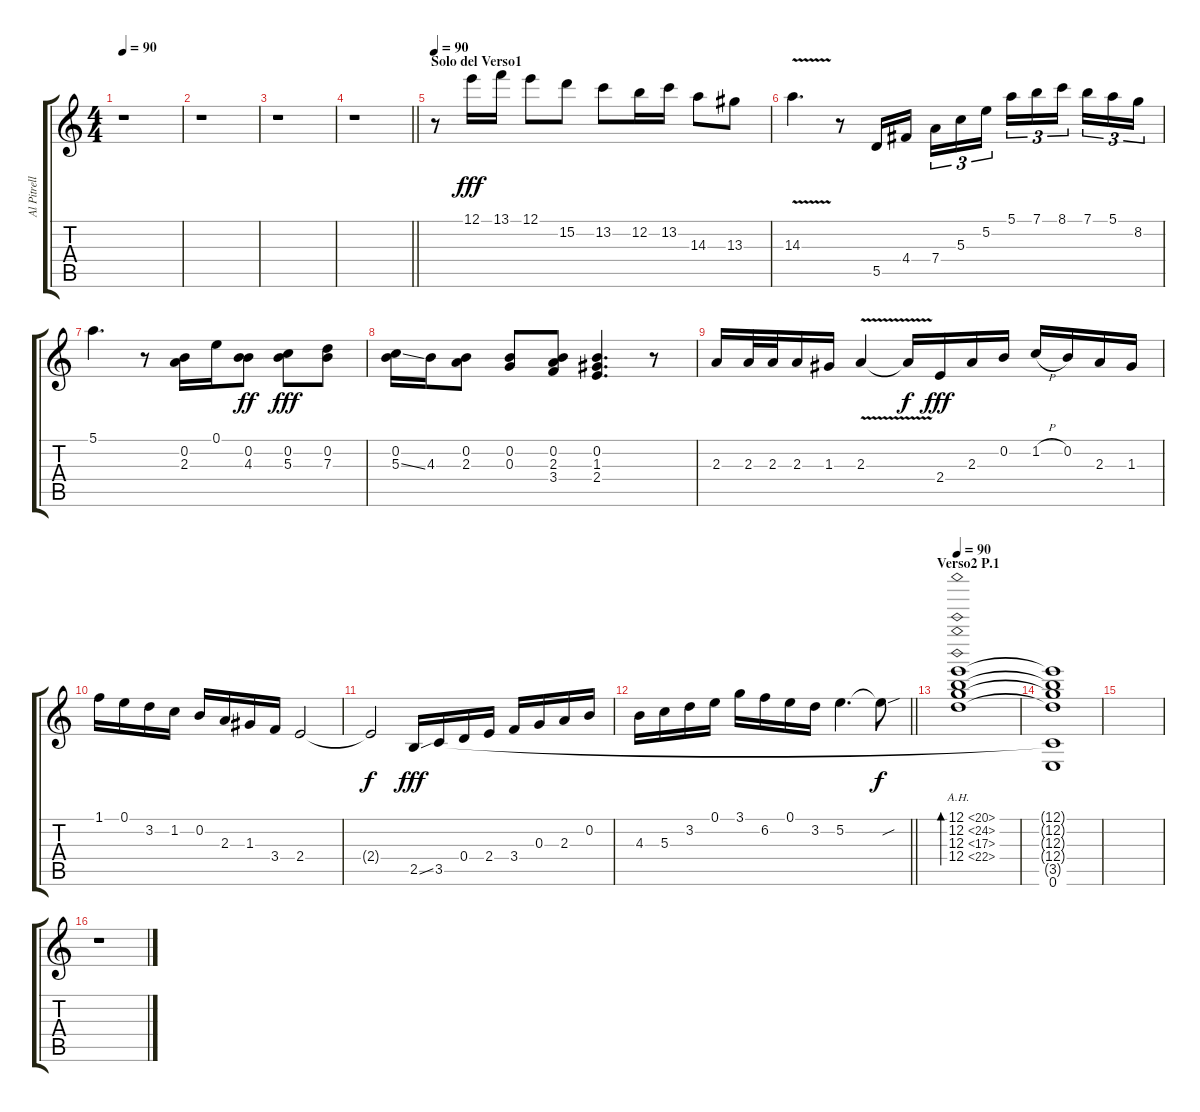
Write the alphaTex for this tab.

\track ("Al Pitrelli Solo" "Al Pitrell") {instrument distortionguitar}
\staff {score tabs}
\tuning (E4 B3 G3 D3 A2 E2) {hide}
\ts (4 4)
\tempo 90
\clef g2
\ks c
r.1{dy fff} |
r.1 |
r.1 |
\barLineRight lightlight
r.1 |
\section ("" "Solo del Verso1")
\tempo 90
r.8{instrument acousticguitarnylon} 12.1.16 13.1.16 12.1.8 15.2.8 13.2.8 12.2.16 13.2.16 14.3.8 13.3.8 |
14.3{v}.4{d} r.8 5.5.16 4.4.16{beam splitsecondary} 7.4.16{tu (3 2)} 5.3.16{tu (3 2)} 5.2.16{tu (3 2)} 5.1.16{tu (3 2)} 7.1.16{tu (3 2)} 8.1.16{tu (3 2) beam splitsecondary} 7.1.16{tu (3 2)} 5.1.16{tu (3 2)} 8.2.16{tu (3 2)} |
5.1.4{d} r.8 (0.2 2.3).16 0.1.16 (0.2 4.3).8{dy ff} (0.2 5.3).8{dy fff} (0.2 7.3).8 |
(0.2 5.3{ss}).16 4.3.16 (0.2 2.3).8 (0.2 0.3).8 (0.2 2.3 3.4).8 (0.2 1.3 2.4).4{d} r.8 |
2.3.16 2.3.32 2.3.32 2.3.16 1.3.16 2.3{v}.4 2.3{t}.16{dy f} 2.4.16{dy fff} 2.3.16 0.2.16 1.2{h}.16 0.2.16 2.3.16 1.3.16 |
1.1.16 0.1.16 3.2.16 1.2.16 0.2.16 2.3.16 1.3.16 3.4.16 2.4.2 |
2.4{t}.2{dy f} 2.5{ss}.16{dy fff} 3.5.16 0.4.16 2.4.16 3.4.16 0.3.16 2.3.16 0.2.16 |
\barLineRight lightlight
4.3.16 5.3.16 3.2.16 0.1.16 3.1.16 6.2.16 0.1.16 3.2.16 5.2.4{d} 5.2{sou t}.8{dy f} |
\section ("" "Verso2 P.1")
\tempo 90
(12.1{ah 8} 12.2{ah 12} 12.3{ah 5} 12.4{ah 10}).1{bd 120 volume 0} |
(12.1{t} 12.2{t} 12.3{t} 12.4{t} 3.5{t} 0.6).1 |
|
r.1{volume 15}
